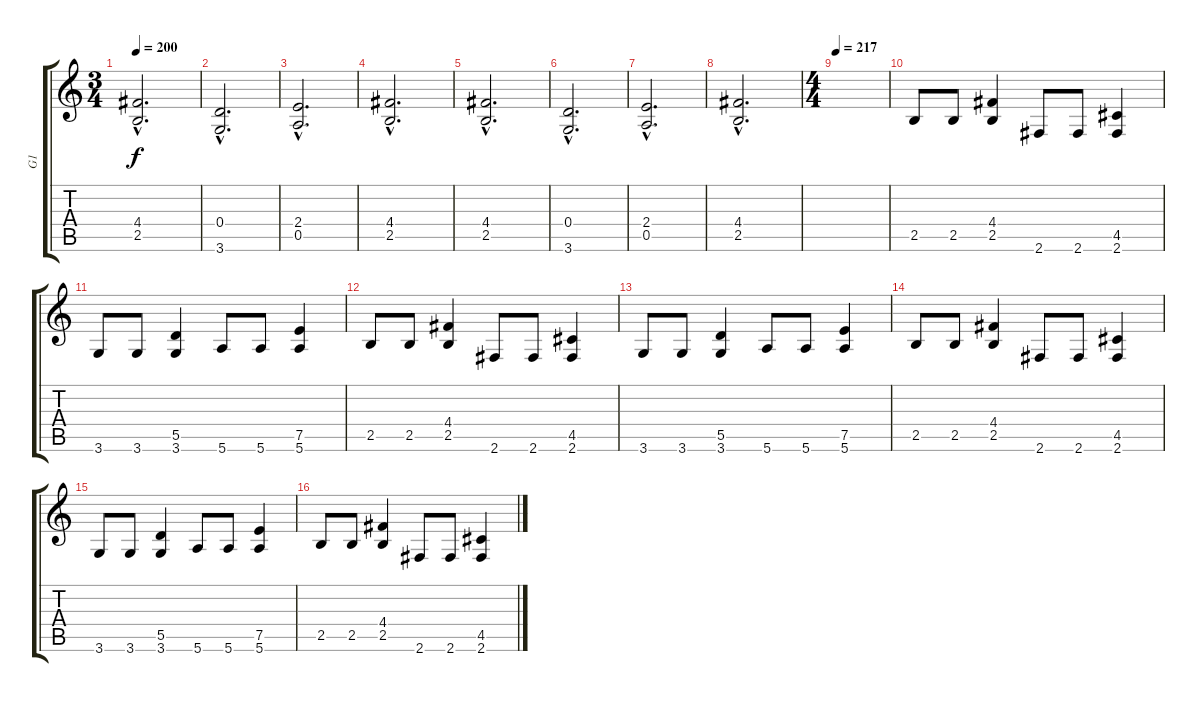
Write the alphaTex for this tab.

\track ("G1" "G1") {instrument distortionguitar}
\staff {score tabs}
\tuning (E4 B3 G3 D3 A2 E2) {hide}
\ts (3 4)
\tempo 200
\clef g2
\ks c
(4.4{hac} 2.5{hac}).2{d dy f} |
(0.4{hac} 3.6{hac}).2{d} |
(2.4{hac} 0.5{hac}).2{d} |
(4.4{hac} 2.5{hac}).2{d} |
(4.4{hac} 2.5{hac}).2{d} |
(0.4{hac} 3.6{hac}).2{d} |
(2.4{hac} 0.5{hac}).2{d} |
(4.4{hac} 2.5{hac}).2{d} |
\ts (4 4)
\tempo 217
|
2.5.8 2.5.8 (4.4 2.5).4 2.6.8 2.6.8 (4.5 2.6).4 |
3.6.8 3.6.8 (5.5 3.6).4 5.6.8 5.6.8 (7.5 5.6).4 |
2.5.8 2.5.8 (4.4 2.5).4 2.6.8 2.6.8 (4.5 2.6).4 |
3.6.8 3.6.8 (5.5 3.6).4 5.6.8 5.6.8 (7.5 5.6).4 |
2.5.8 2.5.8 (4.4 2.5).4 2.6.8 2.6.8 (4.5 2.6).4 |
3.6.8 3.6.8 (5.5 3.6).4 5.6.8 5.6.8 (7.5 5.6).4 |
2.5.8 2.5.8 (4.4 2.5).4 2.6.8 2.6.8 (4.5 2.6).4
